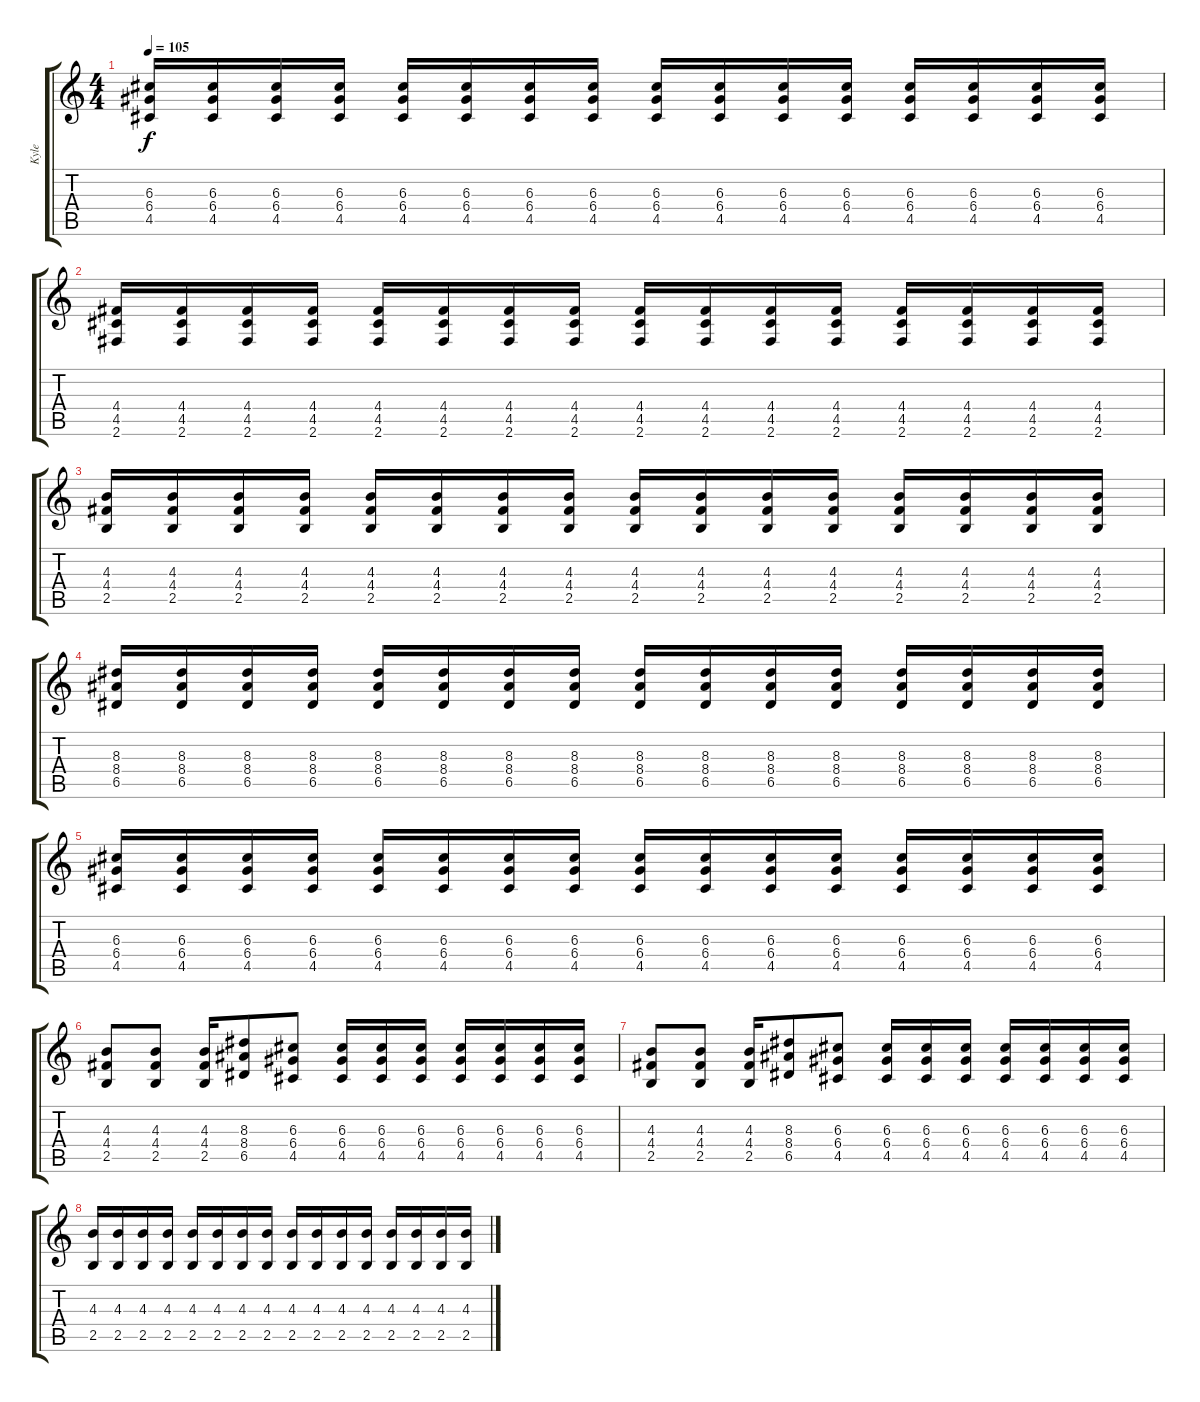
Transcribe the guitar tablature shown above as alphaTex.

\track ("Kyle" "Kyle") {instrument distortionguitar}
\staff {score tabs}
\tuning (E4 B3 G3 D3 A2 E2) {hide}
\ts (4 4)
\tempo 105
\clef g2
\ks c
(6.3 6.4 4.5).16{dy f} (6.3 6.4 4.5).16 (6.3 6.4 4.5).16 (6.3 6.4 4.5).16 (6.3 6.4 4.5).16 (6.3 6.4 4.5).16 (6.3 6.4 4.5).16 (6.3 6.4 4.5).16 (6.3 6.4 4.5).16 (6.3 6.4 4.5).16 (6.3 6.4 4.5).16 (6.3 6.4 4.5).16 (6.3 6.4 4.5).16 (6.3 6.4 4.5).16 (6.3 6.4 4.5).16 (6.3 6.4 4.5).16 |
(4.4 4.5 2.6).16 (4.4 4.5 2.6).16 (4.4 4.5 2.6).16 (4.4 4.5 2.6).16 (4.4 4.5 2.6).16 (4.4 4.5 2.6).16 (4.4 4.5 2.6).16 (4.4 4.5 2.6).16 (4.4 4.5 2.6).16 (4.4 4.5 2.6).16 (4.4 4.5 2.6).16 (4.4 4.5 2.6).16 (4.4 4.5 2.6).16 (4.4 4.5 2.6).16 (4.4 4.5 2.6).16 (4.4 4.5 2.6).16 |
(4.3 4.4 2.5).16 (4.3 4.4 2.5).16 (4.3 4.4 2.5).16 (4.3 4.4 2.5).16 (4.3 4.4 2.5).16 (4.3 4.4 2.5).16 (4.3 4.4 2.5).16 (4.3 4.4 2.5).16 (4.3 4.4 2.5).16 (4.3 4.4 2.5).16 (4.3 4.4 2.5).16 (4.3 4.4 2.5).16 (4.3 4.4 2.5).16 (4.3 4.4 2.5).16 (4.3 4.4 2.5).16 (4.3 4.4 2.5).16 |
(8.3 8.4 6.5).16 (8.3 8.4 6.5).16 (8.3 8.4 6.5).16 (8.3 8.4 6.5).16 (8.3 8.4 6.5).16 (8.3 8.4 6.5).16 (8.3 8.4 6.5).16 (8.3 8.4 6.5).16 (8.3 8.4 6.5).16 (8.3 8.4 6.5).16 (8.3 8.4 6.5).16 (8.3 8.4 6.5).16 (8.3 8.4 6.5).16 (8.3 8.4 6.5).16 (8.3 8.4 6.5).16 (8.3 8.4 6.5).16 |
(6.3 6.4 4.5).16 (6.3 6.4 4.5).16 (6.3 6.4 4.5).16 (6.3 6.4 4.5).16 (6.3 6.4 4.5).16 (6.3 6.4 4.5).16 (6.3 6.4 4.5).16 (6.3 6.4 4.5).16 (6.3 6.4 4.5).16 (6.3 6.4 4.5).16 (6.3 6.4 4.5).16 (6.3 6.4 4.5).16 (6.3 6.4 4.5).16 (6.3 6.4 4.5).16 (6.3 6.4 4.5).16 (6.3 6.4 4.5).16 |
(4.3 4.4 2.5).8 (4.3 4.4 2.5).8 (4.3 4.4 2.5).16 (8.3 8.4 6.5).8 (6.3 6.4 4.5).8 (6.3 6.4 4.5).16 (6.3 6.4 4.5).16 (6.3 6.4 4.5).16 (6.3 6.4 4.5).16 (6.3 6.4 4.5).16 (6.3 6.4 4.5).16 (6.3 6.4 4.5).16 |
(4.3 4.4 2.5).8 (4.3 4.4 2.5).8 (4.3 4.4 2.5).16 (8.3 8.4 6.5).8 (6.3 6.4 4.5).8 (6.3 6.4 4.5).16 (6.3 6.4 4.5).16 (6.3 6.4 4.5).16 (6.3 6.4 4.5).16 (6.3 6.4 4.5).16 (6.3 6.4 4.5).16 (6.3 6.4 4.5).16 |
(4.3 2.5).16 (4.3 2.5).16 (4.3 2.5).16 (4.3 2.5).16 (4.3 2.5).16 (4.3 2.5).16 (4.3 2.5).16 (4.3 2.5).16 (4.3 2.5).16 (4.3 2.5).16 (4.3 2.5).16 (4.3 2.5).16 (4.3 2.5).16 (4.3 2.5).16 (4.3 2.5).16 (4.3 2.5).16
